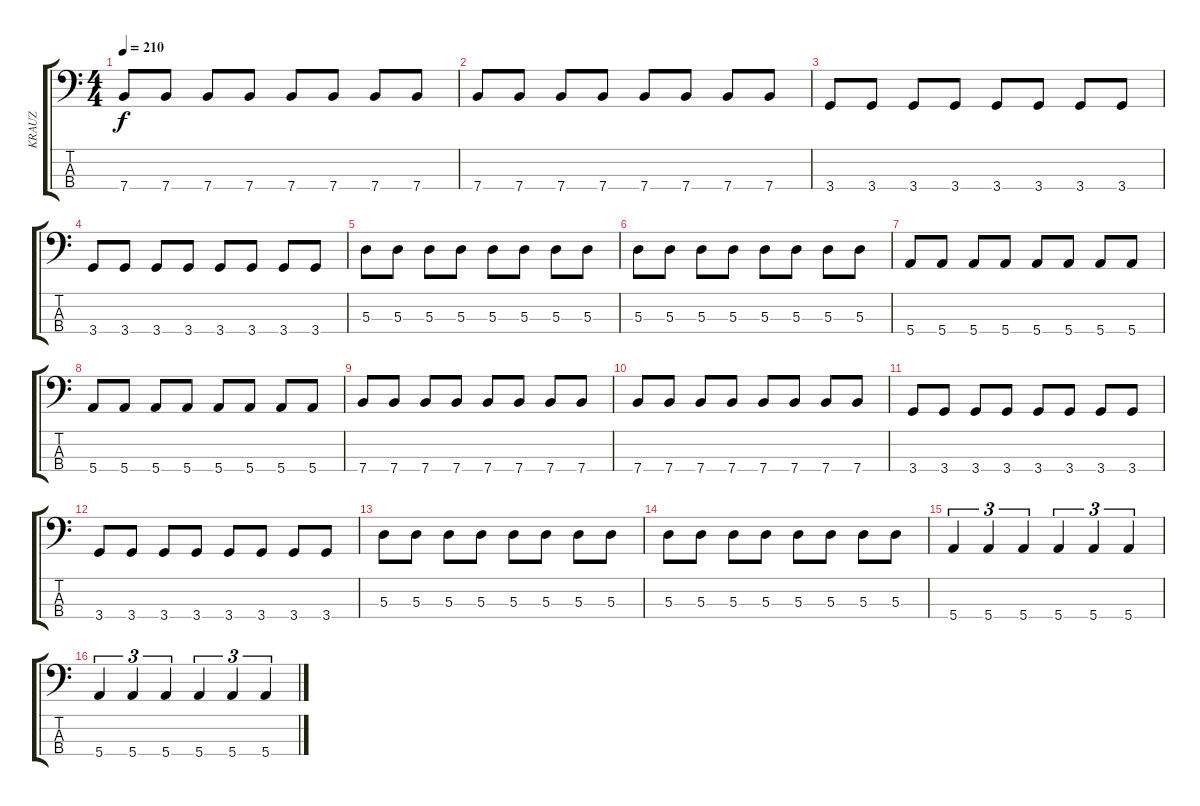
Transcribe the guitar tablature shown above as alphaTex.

\track ("KRAUZ" "KRAUZ") {instrument slapbass1}
\staff {score tabs}
\tuning (G2 D2 A1 E1) {hide}
\ts (4 4)
\tempo 210
\clef f4
\ks c
7.4.8{dy f} 7.4.8 7.4.8 7.4.8 7.4.8 7.4.8 7.4.8 7.4.8 |
7.4.8 7.4.8 7.4.8 7.4.8 7.4.8 7.4.8 7.4.8 7.4.8 |
3.4.8 3.4.8 3.4.8 3.4.8 3.4.8 3.4.8 3.4.8 3.4.8 |
3.4.8 3.4.8 3.4.8 3.4.8 3.4.8 3.4.8 3.4.8 3.4.8 |
5.3.8 5.3.8 5.3.8 5.3.8 5.3.8 5.3.8 5.3.8 5.3.8 |
5.3.8 5.3.8 5.3.8 5.3.8 5.3.8 5.3.8 5.3.8 5.3.8 |
5.4.8 5.4.8 5.4.8 5.4.8 5.4.8 5.4.8 5.4.8 5.4.8 |
5.4.8 5.4.8 5.4.8 5.4.8 5.4.8 5.4.8 5.4.8 5.4.8 |
7.4.8 7.4.8 7.4.8 7.4.8 7.4.8 7.4.8 7.4.8 7.4.8 |
7.4.8 7.4.8 7.4.8 7.4.8 7.4.8 7.4.8 7.4.8 7.4.8 |
3.4.8 3.4.8 3.4.8 3.4.8 3.4.8 3.4.8 3.4.8 3.4.8 |
3.4.8 3.4.8 3.4.8 3.4.8 3.4.8 3.4.8 3.4.8 3.4.8 |
5.3.8 5.3.8 5.3.8 5.3.8 5.3.8 5.3.8 5.3.8 5.3.8 |
5.3.8 5.3.8 5.3.8 5.3.8 5.3.8 5.3.8 5.3.8 5.3.8 |
5.4.4{tu (3 2)} 5.4.4{tu (3 2)} 5.4.4{tu (3 2)} 5.4.4{tu (3 2)} 5.4.4{tu (3 2)} 5.4.4{tu (3 2)} |
5.4.4{tu (3 2)} 5.4.4{tu (3 2)} 5.4.4{tu (3 2)} 5.4.4{tu (3 2)} 5.4.4{tu (3 2)} 5.4.4{tu (3 2)}
